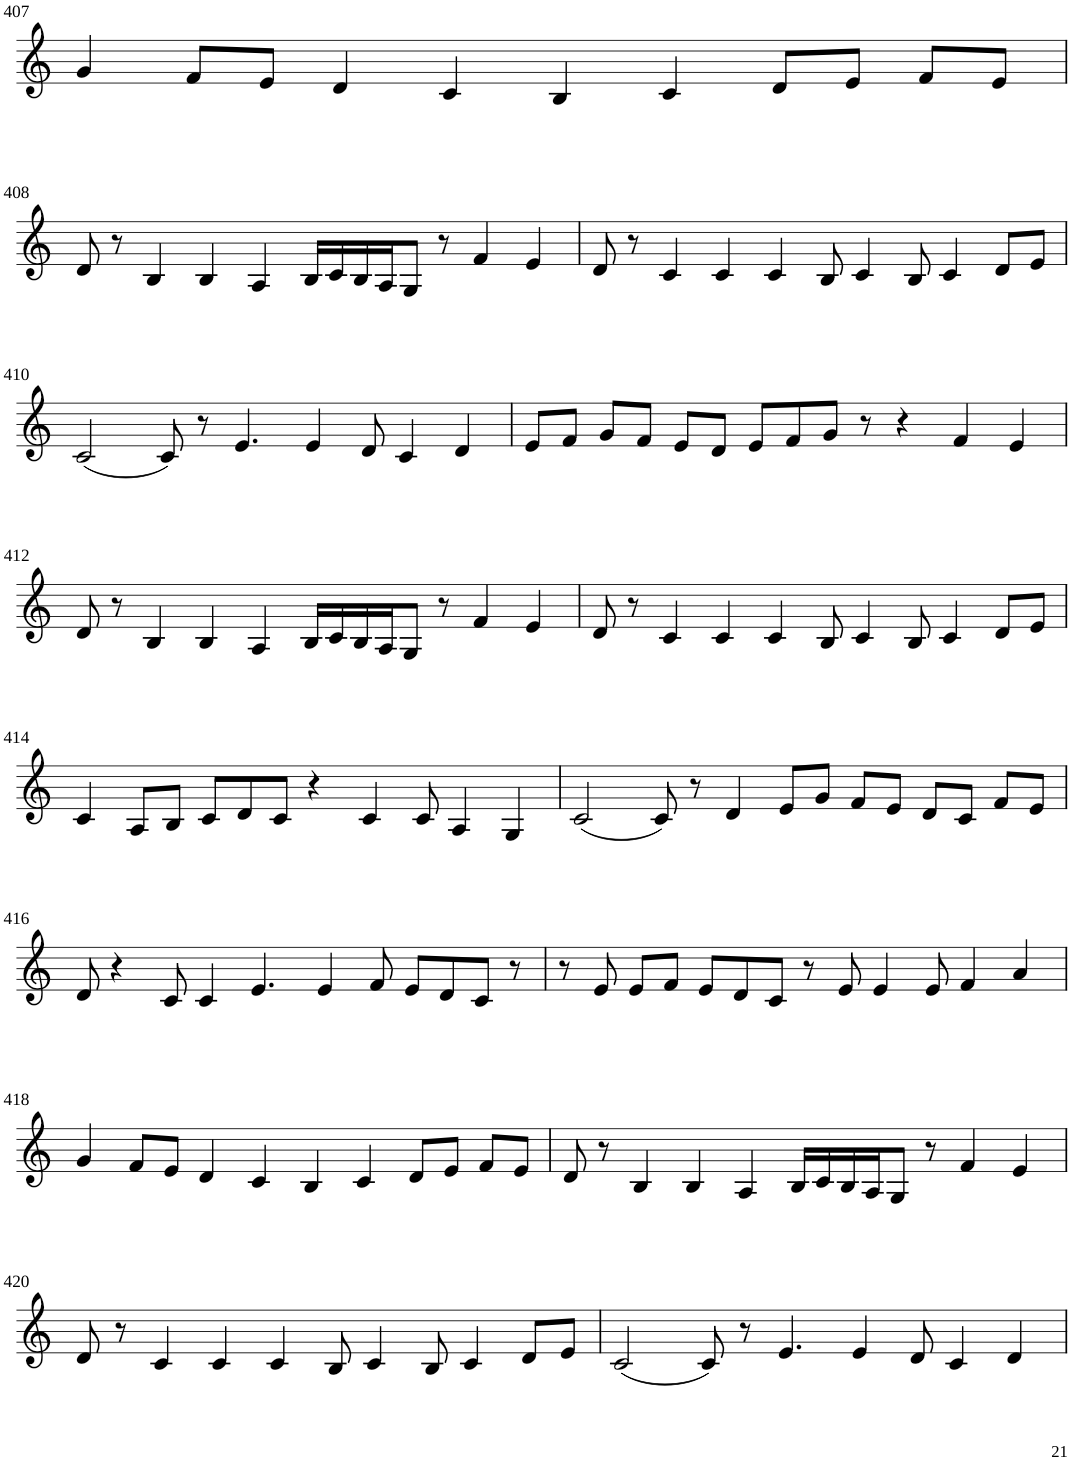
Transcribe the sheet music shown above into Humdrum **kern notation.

**kern
*part1
*staff1
*I"Violin
!!LO:PB:g=z
*clefG2
*k[]
*M8/4
=407
4g/
8f/L
8e/J
4d/
4c/
4B/
4c/
8d/L
8e/J
8f/L
8e/J
!!LO:LB:g=z
=408
8d/
8r
4B/
4B/
4A/
16B/LL
16c/
16B/
16A/J
8G/J
8r
4f/
4e/
=409
8d/
8r
4c/
4c/
4c/
8B/
4c/
8B/
4c/
8d/L
8e/J
!!LO:LB:g=z
=410
(2c/
8c/)
8r
4.e/
4e/
8d/
4c/
4d/
=411
8e/L
8f/J
8g/L
8f/J
8e/L
8d/J
8e/L
8f/
8g/J
8r
4r
4f/
4e/
!!LO:LB:g=z
=412
8d/
8r
4B/
4B/
4A/
16B/LL
16c/
16B/
16A/J
8G/J
8r
4f/
4e/
=413
8d/
8r
4c/
4c/
4c/
8B/
4c/
8B/
4c/
8d/L
8e/J
!!LO:LB:g=z
=414
4c/
8A/L
8B/J
8c/L
8d/
8c/J
4r
4c/
8c/
4A/
4G/
=415
(2c/
8c/)
8r
4d/
8e/L
8g/J
8f/L
8e/J
8d/L
8c/J
8f/L
8e/J
!!LO:LB:g=z
=416
8d/
4r
8c/
4c/
4.e/
4e/
8f/
8e/L
8d/
8c/J
8r
=417
8r
8e/
8e/L
8f/J
8e/L
8d/
8c/J
8r
8e/
4e/
8e/
4f/
4a/
!!LO:LB:g=z
=418
4g/
8f/L
8e/J
4d/
4c/
4B/
4c/
8d/L
8e/J
8f/L
8e/J
=419
8d/
8r
4B/
4B/
4A/
16B/LL
16c/
16B/
16A/J
8G/J
8r
4f/
4e/
!!LO:LB:g=z
=420
8d/
8r
4c/
4c/
4c/
8B/
4c/
8B/
4c/
8d/L
8e/J
=421
(2c/
8c/)
8r
4.e/
4e/
8d/
4c/
4d/
=
*-
